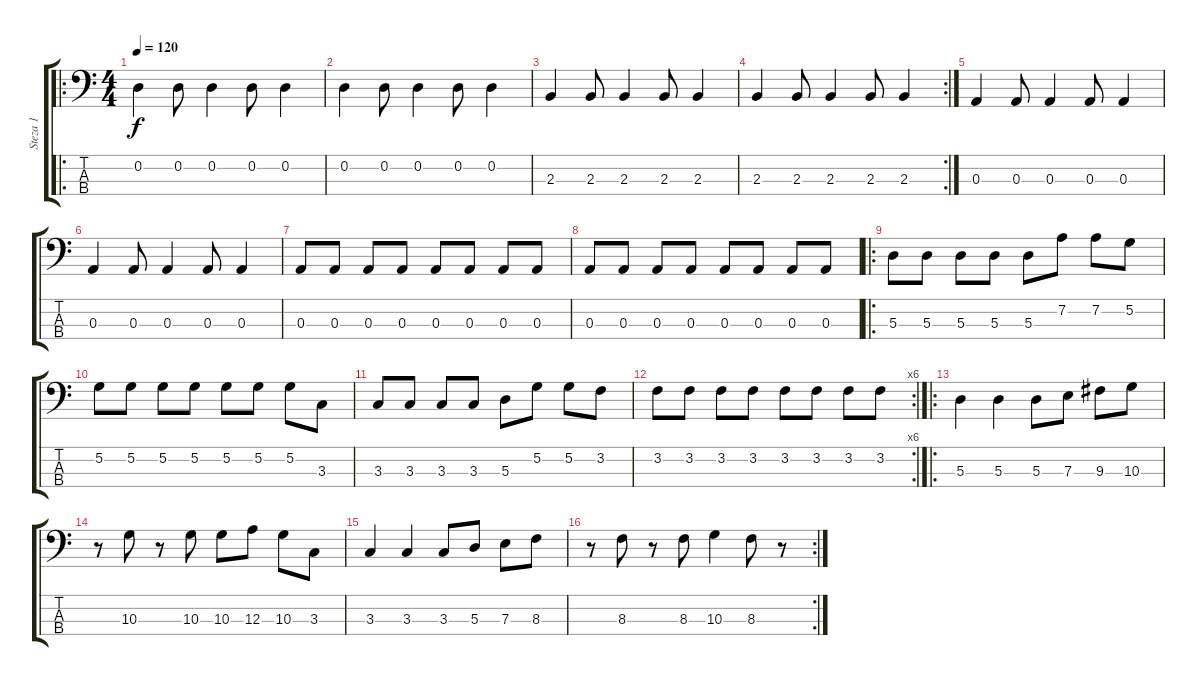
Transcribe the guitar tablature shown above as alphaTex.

\track ("Steza 1" "Steza 1") {instrument electricbasspick}
\staff {score tabs}
\tuning (G2 D2 A1 E1) {hide}
\ro
\ts (4 4)
\tempo 120
\clef f4
\ks c
0.2.4{dy f} 0.2.8 0.2.4 0.2.8 0.2.4 |
0.2.4 0.2.8 0.2.4 0.2.8 0.2.4 |
2.3.4 2.3.8 2.3.4 2.3.8 2.3.4 |
\rc 2
2.3.4 2.3.8 2.3.4 2.3.8 2.3.4 |
0.3.4 0.3.8 0.3.4 0.3.8 0.3.4 |
0.3.4 0.3.8 0.3.4 0.3.8 0.3.4 |
0.3.8 0.3.8 0.3.8 0.3.8 0.3.8 0.3.8 0.3.8 0.3.8 |
0.3.8 0.3.8 0.3.8 0.3.8 0.3.8 0.3.8 0.3.8 0.3.8 |
\ro
5.3.8 5.3.8 5.3.8 5.3.8 5.3.8 7.2.8 7.2.8 5.2.8 |
5.2.8 5.2.8 5.2.8 5.2.8 5.2.8 5.2.8 5.2.8 3.3.8 |
3.3.8 3.3.8 3.3.8 3.3.8 5.3.8 5.2.8 5.2.8 3.2.8 |
\rc 6
3.2.8 3.2.8 3.2.8 3.2.8 3.2.8 3.2.8 3.2.8 3.2.8 |
\ro
5.3.4 5.3.4 5.3.8 7.3.8 9.3.8 10.3.8 |
r.8 10.3.8 r.8 10.3.8 10.3.8 12.3.8 10.3.8 3.3.8 |
3.3.4 3.3.4 3.3.8 5.3.8 7.3.8 8.3.8 |
\rc 2
r.8 8.3.8 r.8 8.3.8 10.3.4 8.3.8 r.8
